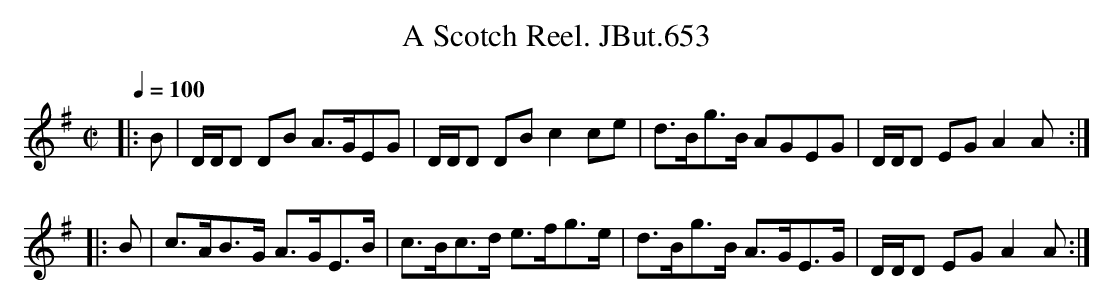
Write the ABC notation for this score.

X:1
T:Scotch Reel. JBut.653, A
M:C|
L:1/8
Q:1/4=100
K:G
|:B|D/D/D DB A>GEG|D/D/D DB c2 ce|d>Bg>B AGEG|D/D/D EG A2 A:|
|:B|c>AB>G A>GE>B|c>Bc>d e>fg>e|d>Bg>B A>GE>G|D/D/D EG A2 A:|
